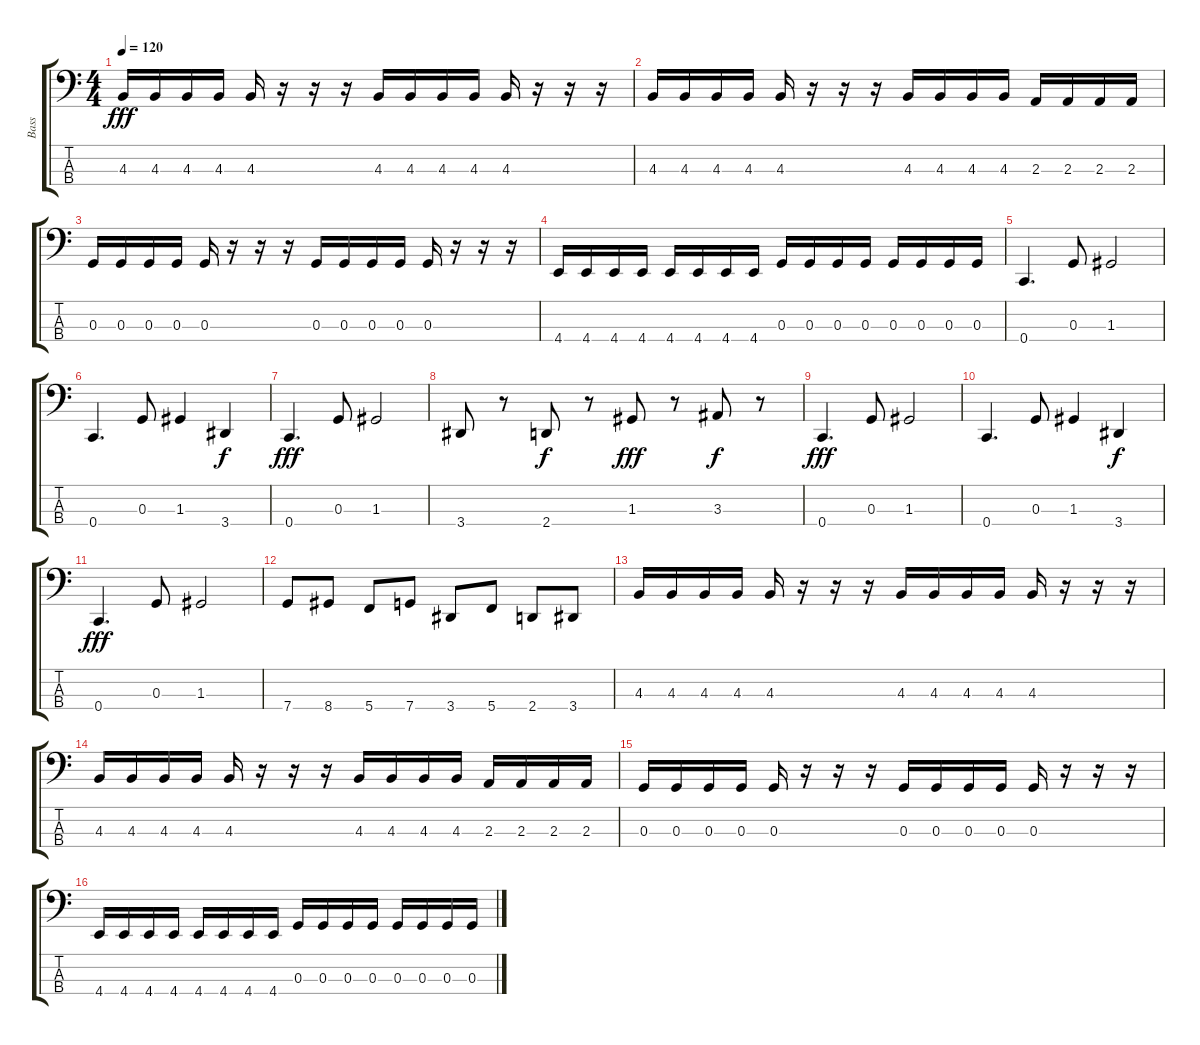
\track ("Bass" "Bass") {instrument electricbassfinger}
\staff {score tabs}
\tuning (F2 C2 G1 C1) {hide}
\ts (4 4)
\tempo 120
\clef f4
\ks c
4.3.16{dy fff} 4.3.16 4.3.16 4.3.16 4.3.16 r.16 r.16 r.16 4.3.16 4.3.16 4.3.16 4.3.16 4.3.16 r.16 r.16 r.16 |
4.3.16 4.3.16 4.3.16 4.3.16 4.3.16 r.16 r.16 r.16 4.3.16 4.3.16 4.3.16 4.3.16 2.3.16 2.3.16 2.3.16 2.3.16 |
0.3.16 0.3.16 0.3.16 0.3.16 0.3.16 r.16 r.16 r.16 0.3.16 0.3.16 0.3.16 0.3.16 0.3.16 r.16 r.16 r.16 |
4.4.16 4.4.16 4.4.16 4.4.16 4.4.16 4.4.16 4.4.16 4.4.16 0.3.16 0.3.16 0.3.16 0.3.16 0.3.16 0.3.16 0.3.16 0.3.16 |
0.4.4{d} 0.3.8 1.3.2 |
0.4.4{d} 0.3.8 1.3.4 3.4.4{dy f} |
0.4.4{d dy fff} 0.3.8 1.3.2 |
3.4.8 r.8 2.4.8{dy f} r.8 1.3.8{dy fff} r.8 3.3.8{dy f} r.8 |
0.4.4{d dy fff} 0.3.8 1.3.2 |
0.4.4{d} 0.3.8 1.3.4 3.4.4{dy f} |
0.4.4{d dy fff} 0.3.8 1.3.2 |
7.4.8 8.4.8 5.4.8 7.4.8 3.4.8 5.4.8 2.4.8 3.4.8 |
4.3.16 4.3.16 4.3.16 4.3.16 4.3.16 r.16 r.16 r.16 4.3.16 4.3.16 4.3.16 4.3.16 4.3.16 r.16 r.16 r.16 |
4.3.16 4.3.16 4.3.16 4.3.16 4.3.16 r.16 r.16 r.16 4.3.16 4.3.16 4.3.16 4.3.16 2.3.16 2.3.16 2.3.16 2.3.16 |
0.3.16 0.3.16 0.3.16 0.3.16 0.3.16 r.16 r.16 r.16 0.3.16 0.3.16 0.3.16 0.3.16 0.3.16 r.16 r.16 r.16 |
4.4.16 4.4.16 4.4.16 4.4.16 4.4.16 4.4.16 4.4.16 4.4.16 0.3.16 0.3.16 0.3.16 0.3.16 0.3.16 0.3.16 0.3.16 0.3.16
